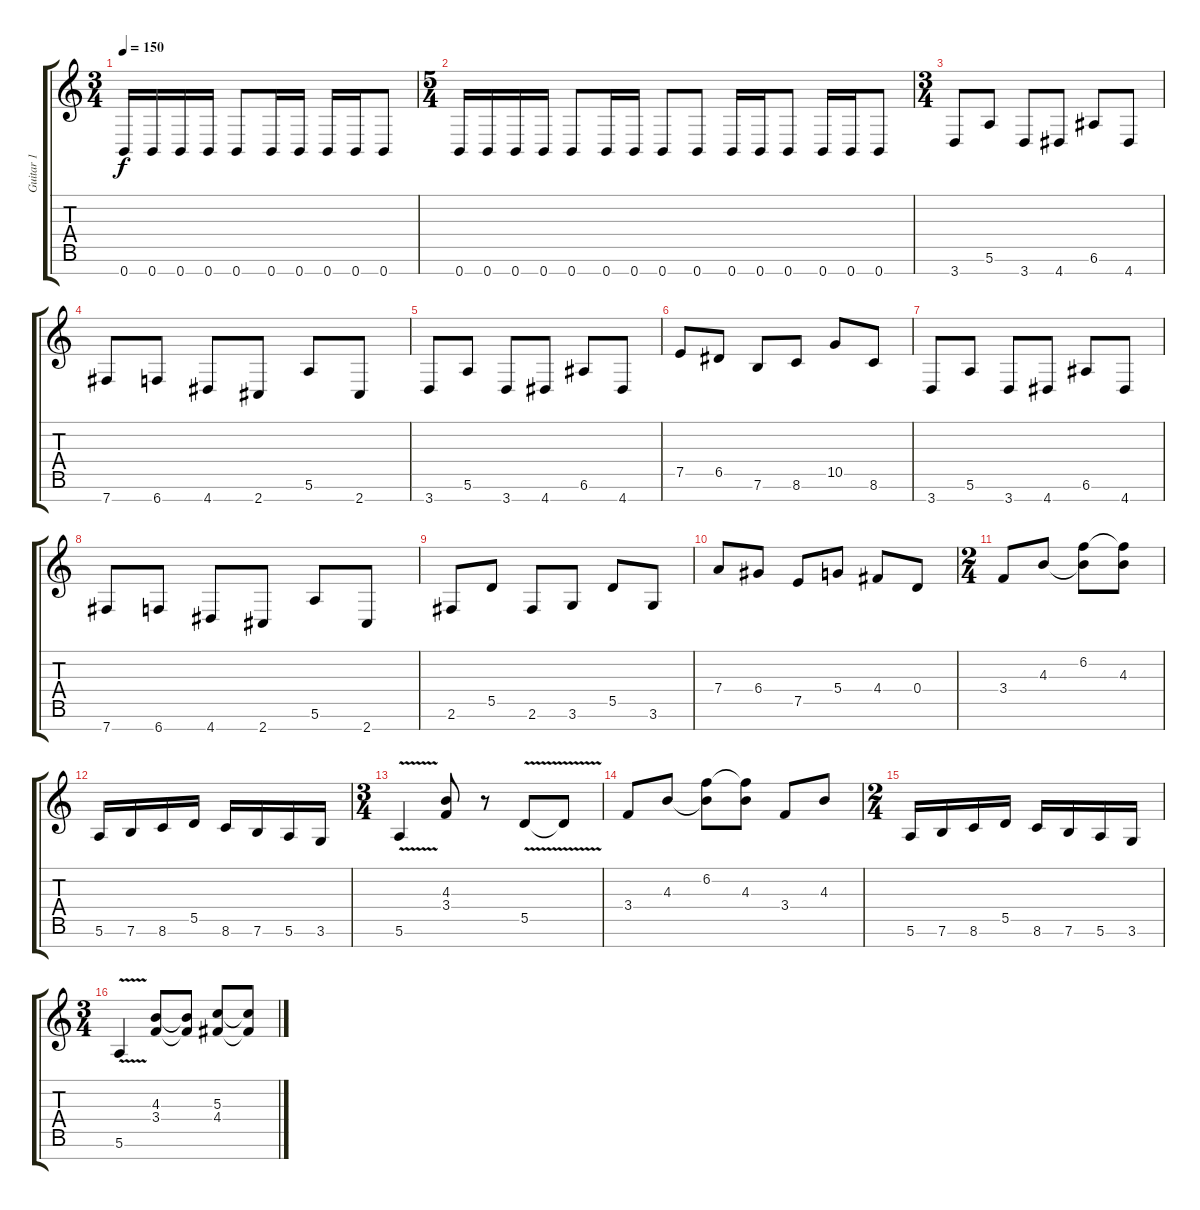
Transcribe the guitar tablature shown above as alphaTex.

\track ("Guitar 1" "Guitar 1") {instrument distortionguitar}
\staff {score tabs}
\tuning (E4 B3 G3 D3 A2 E2 B1) {hide}
\ts (3 4)
\tempo 150
\clef g2
\ks c
0.7.16{dy f} 0.7.16 0.7.16 0.7.16 0.7.8 0.7.16 0.7.16 0.7.16 0.7.16 0.7.8 |
\ts (5 4)
0.7.16 0.7.16 0.7.16 0.7.16 0.7.8 0.7.16 0.7.16 0.7.8 0.7.8 0.7.16 0.7.16 0.7.8 0.7.16 0.7.16 0.7.8 |
\ts (3 4)
3.7.8 5.6.8 3.7.8 4.7.8 6.6.8 4.7.8 |
7.7.8 6.7.8 4.7.8 2.7.8 5.6.8 2.7.8 |
3.7.8 5.6.8 3.7.8 4.7.8 6.6.8 4.7.8 |
7.5.8 6.5.8 7.6.8 8.6.8 10.5.8 8.6.8 |
3.7.8 5.6.8 3.7.8 4.7.8 6.6.8 4.7.8 |
7.7.8 6.7.8 4.7.8 2.7.8 5.6.8 2.7.8 |
2.6.8 5.5.8 2.6.8 3.6.8 5.5.8 3.6.8 |
7.4.8 6.4.8 7.5.8 5.4.8 4.4.8 0.4.8 |
\ts (2 4)
3.4.8 4.3.8 (6.2 4.3{t}).8 (6.2{t} 4.3).8 |
5.6.16 7.6.16 8.6.16 5.5.16 8.6.16 7.6.16 5.6.16 3.6.16 |
\ts (3 4)
5.6{v}.4 (4.3 3.4).8 r.8 5.5{v}.8 5.5{t}.8 |
3.4.8 4.3.8 (6.2 4.3{t}).8 (6.2{t} 4.3).8 3.4.8 4.3.8 |
\ts (2 4)
5.6.16 7.6.16 8.6.16 5.5.16 8.6.16 7.6.16 5.6.16 3.6.16 |
\ts (3 4)
5.6{v}.4 (4.3 3.4).8 (4.3{t} 3.4{t}).8 (5.3 4.4).8 (5.3{t} 4.4{t}).8
